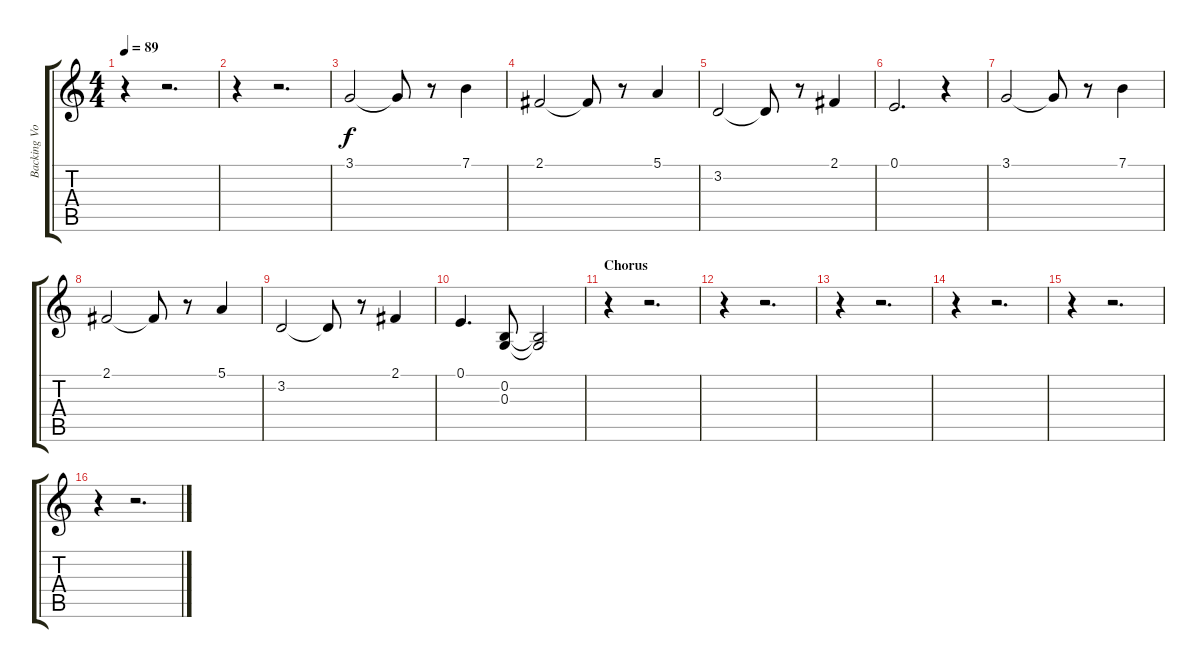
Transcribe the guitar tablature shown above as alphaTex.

\track ("Backing Vocals" "Backing Vo") {instrument choiraahs}
\staff {score tabs}
\tuning (E4 B3 G3 D3 A2 E2) {hide}
\ts (4 4)
\tempo 89
\clef g2
\ks c
r.4{dy f} r.2{d} |
r.4 r.2{d} |
3.1.2 3.1{t}.8 r.8 7.1.4 |
2.1.2 2.1{t}.8 r.8 5.1.4 |
3.2.2 3.2{t}.8 r.8 2.1.4 |
0.1.2{d} r.4 |
3.1.2 3.1{t}.8 r.8 7.1.4 |
2.1.2 2.1{t}.8 r.8 5.1.4 |
3.2.2 3.2{t}.8 r.8 2.1.4 |
0.1.4{d} (0.2 0.3).8 (0.2{t} 0.3{t}).2 |
\section ("" "Chorus")
r.4 r.2{d} |
r.4 r.2{d} |
r.4 r.2{d} |
r.4 r.2{d} |
r.4 r.2{d} |
r.4 r.2{d}
